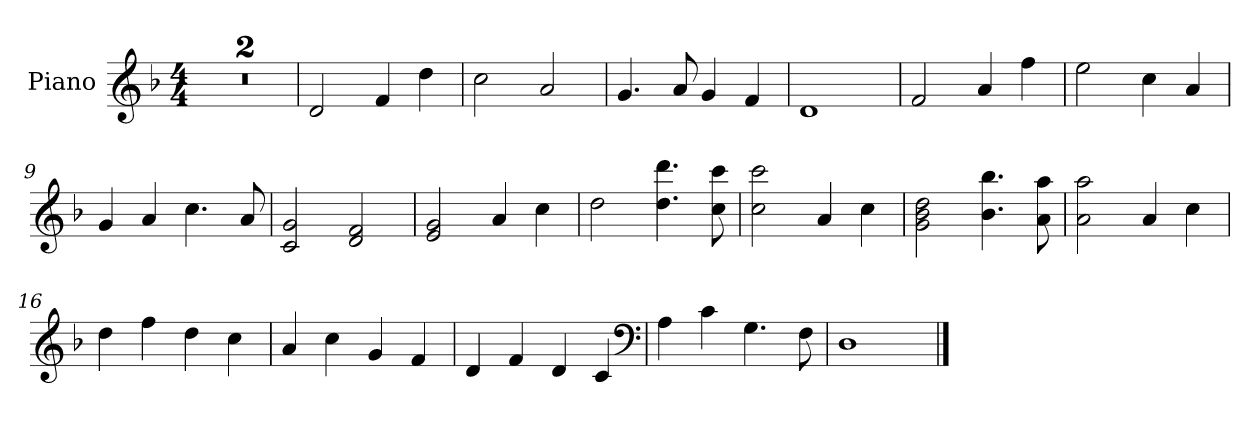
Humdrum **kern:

**kern
*part1
*staff1
*I"Piano
*I'Pia.
*clefG2
*k[b-]
!!LO:TX:omd:t=[quarter] = 80
*M4/4
*MM80
=1
1r
=2
1r
=3
2d
4f
4dd
=4
2cc
2a
=5
4.g
8a
4g
4f
=6
1d
=7
2f
4a
4ff
=8
2ee
4cc
4a
!!LO:LB:g=z
=9
4g
4a
4.cc
8a
=10
2c 2g
2d 2f
=11
2e 2g
4a
4cc
=12
2dd
4.dd 4.ddd
8cc 8ccc
=13
2cc 2ccc
4a
4cc
=14
2g 2b- 2dd
4.b- 4.bb-
8a 8aa
=15
2a 2aa
4a
4cc
=16
4dd
4ff
4dd
4cc
!!LO:LB:g=z
=17
4a
4cc
4g
4f
=18
4d
4f
4d
4c
*clefF4
=19
4A
4c
4.G
8F
=20
1D
==
*-
